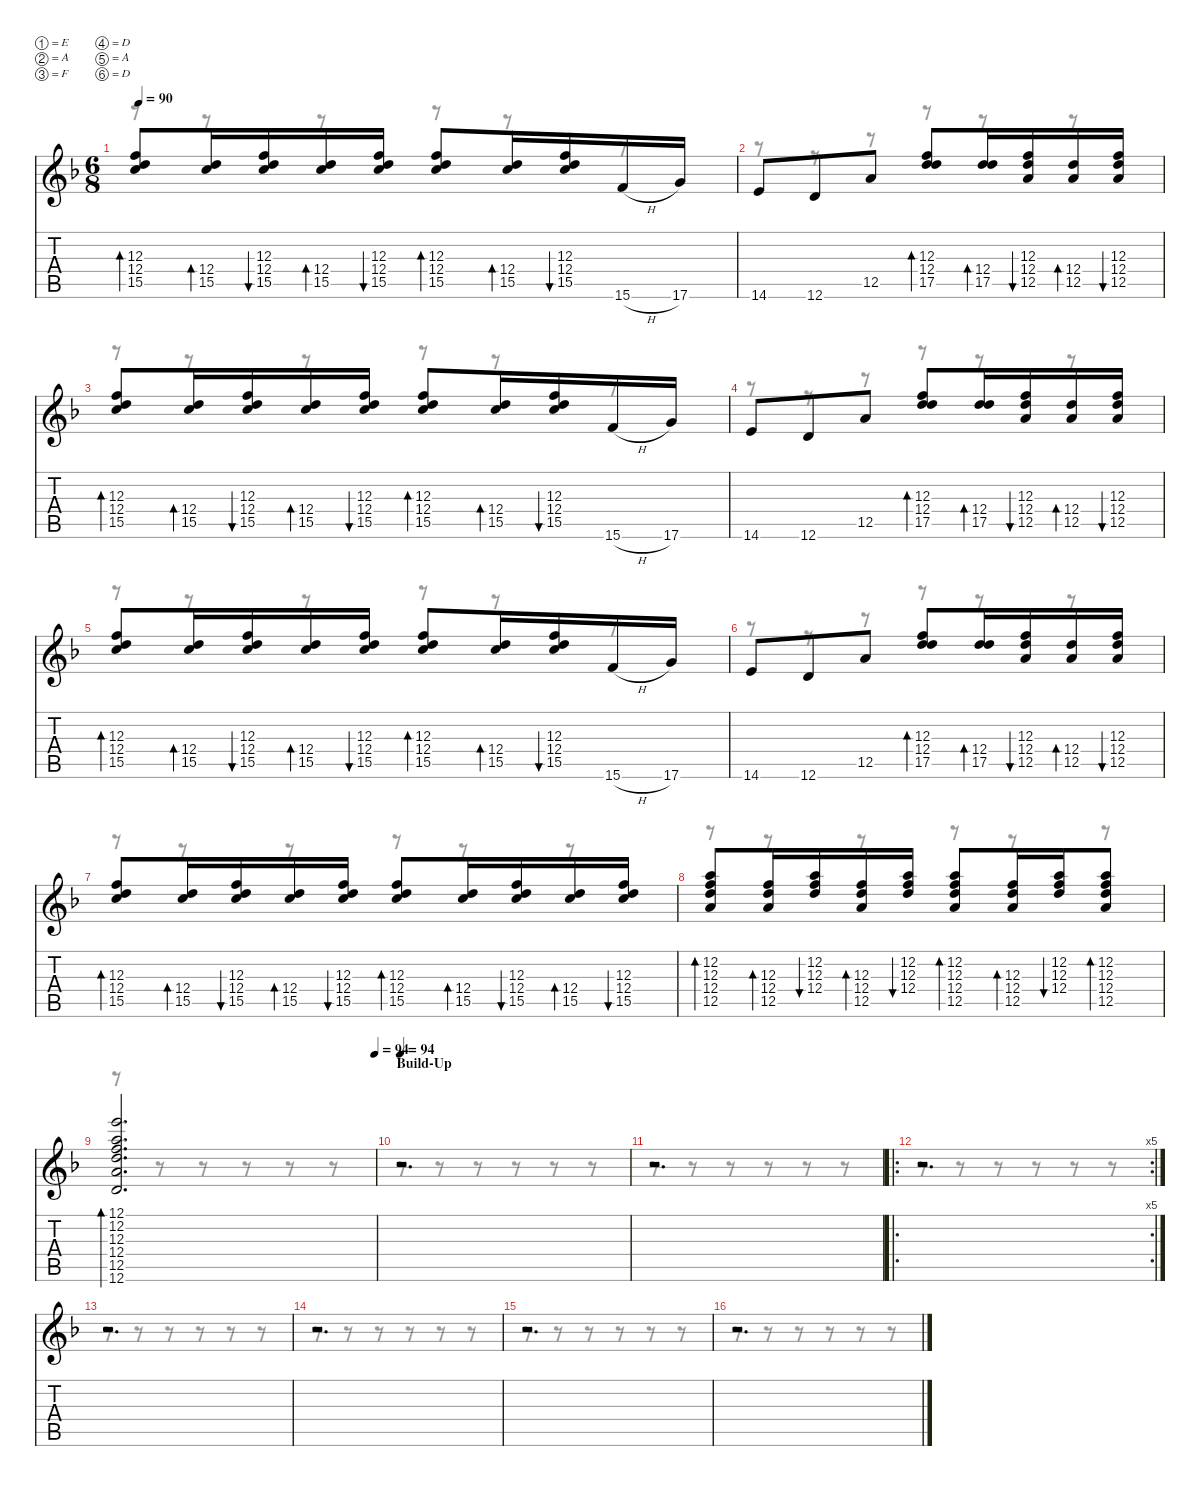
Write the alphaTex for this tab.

\defaultSystemsLayout 4
\hideDynamics
\bracketExtendMode nobrackets
\singleTrackTrackNamePolicy hidden
\multiTrackTrackNamePolicy hidden
\otherSystemsTrackNameOrientation horizontal
\track ("Twelve-String Effect" "s.guit.") {instrument acousticguitarsteel}
\staff {score tabs}
\tuning (E4 A3 F3 D3 A2 D2)
\voice
\ts (6 8)
\tempo 90
\clef g2
\ks dminor
(12.3{acc forcenatural} 12.4{acc forcenatural} 15.5{acc forcenatural}).8{bd 60 dy f} (12.4{acc forcenatural} 15.5{acc forcenatural}).16{bd 60} (12.3{acc forcenatural} 12.4{acc forcenatural} 15.5{acc forcenatural}).16{bu 60} (12.4{acc forcenatural} 15.5{acc forcenatural}).16{bd 60} (12.3{acc forcenatural} 12.4{acc forcenatural} 15.5{acc forcenatural}).16{bu 60} (12.3{acc forcenatural} 12.4{acc forcenatural} 15.5{acc forcenatural}).8{bd 60} (12.4{acc forcenatural} 15.5{acc forcenatural}).16{bd 60} (12.3{acc forcenatural} 12.4{acc forcenatural} 15.5{acc forcenatural}).16{bu 60} 15.6{h acc forcenatural}.16 17.6{acc forcenatural}.16{dy ff} |
14.6{acc forcenatural}.8{dy f} 12.6{acc forcenatural}.8 12.5{acc forcenatural}.8 (12.3{acc forcenatural} 12.4{acc forcenatural} 17.5{acc forcenatural}).8{bd 60} (12.4{acc forcenatural} 17.5{acc forcenatural}).16{bd 60} (12.3{acc forcenatural} 12.4{acc forcenatural} 12.5{acc forcenatural}).16{bu 60} (12.4{acc forcenatural} 12.5{acc forcenatural}).16{bd 60} (12.3{acc forcenatural} 12.4{acc forcenatural} 12.5{acc forcenatural}).16{bu 60} |
(12.3{acc forcenatural} 12.4{acc forcenatural} 15.5{acc forcenatural}).8{bd 60} (12.4{acc forcenatural} 15.5{acc forcenatural}).16{bd 60} (12.3{acc forcenatural} 12.4{acc forcenatural} 15.5{acc forcenatural}).16{bu 60} (12.4{acc forcenatural} 15.5{acc forcenatural}).16{bd 60} (12.3{acc forcenatural} 12.4{acc forcenatural} 15.5{acc forcenatural}).16{bu 60} (12.3{acc forcenatural} 12.4{acc forcenatural} 15.5{acc forcenatural}).8{bd 60} (12.4{acc forcenatural} 15.5{acc forcenatural}).16{bd 60} (12.3{acc forcenatural} 12.4{acc forcenatural} 15.5{acc forcenatural}).16{bu 60} 15.6{h acc forcenatural}.16 17.6{acc forcenatural}.16{dy ff} |
14.6{acc forcenatural}.8{dy f} 12.6{acc forcenatural}.8 12.5{acc forcenatural}.8 (12.3{acc forcenatural} 12.4{acc forcenatural} 17.5{acc forcenatural}).8{bd 60} (12.4{acc forcenatural} 17.5{acc forcenatural}).16{bd 60} (12.3{acc forcenatural} 12.4{acc forcenatural} 12.5{acc forcenatural}).16{bu 60} (12.4{acc forcenatural} 12.5{acc forcenatural}).16{bd 60} (12.3{acc forcenatural} 12.4{acc forcenatural} 12.5{acc forcenatural}).16{bu 60} |
(12.3{acc forcenatural} 12.4{acc forcenatural} 15.5{acc forcenatural}).8{bd 60} (12.4{acc forcenatural} 15.5{acc forcenatural}).16{bd 60} (12.3{acc forcenatural} 12.4{acc forcenatural} 15.5{acc forcenatural}).16{bu 60} (12.4{acc forcenatural} 15.5{acc forcenatural}).16{bd 60} (12.3{acc forcenatural} 12.4{acc forcenatural} 15.5{acc forcenatural}).16{bu 60} (12.3{acc forcenatural} 12.4{acc forcenatural} 15.5{acc forcenatural}).8{bd 60} (12.4{acc forcenatural} 15.5{acc forcenatural}).16{bd 60} (12.3{acc forcenatural} 12.4{acc forcenatural} 15.5{acc forcenatural}).16{bu 60} 15.6{h acc forcenatural}.16 17.6{acc forcenatural}.16{dy ff} |
14.6{acc forcenatural}.8{dy f} 12.6{acc forcenatural}.8 12.5{acc forcenatural}.8 (12.3{acc forcenatural} 12.4{acc forcenatural} 17.5{acc forcenatural}).8{bd 60} (12.4{acc forcenatural} 17.5{acc forcenatural}).16{bd 60} (12.3{acc forcenatural} 12.4{acc forcenatural} 12.5{acc forcenatural}).16{bu 60} (12.4{acc forcenatural} 12.5{acc forcenatural}).16{bd 60} (12.3{acc forcenatural} 12.4{acc forcenatural} 12.5{acc forcenatural}).16{bu 60} |
(12.3{acc forcenatural} 12.4{acc forcenatural} 15.5{acc forcenatural}).8{bd 60} (12.4{acc forcenatural} 15.5{acc forcenatural}).16{bd 60} (12.3{acc forcenatural} 12.4{acc forcenatural} 15.5{acc forcenatural}).16{bu 60} (12.4{acc forcenatural} 15.5{acc forcenatural}).16{bd 60} (12.3{acc forcenatural} 12.4{acc forcenatural} 15.5{acc forcenatural}).16{bu 60} (12.3{acc forcenatural} 12.4{acc forcenatural} 15.5{acc forcenatural}).8{bd 60} (12.4{acc forcenatural} 15.5{acc forcenatural}).16{bd 60} (12.3{acc forcenatural} 12.4{acc forcenatural} 15.5{acc forcenatural}).16{bu 60} (12.4{acc forcenatural} 15.5{acc forcenatural}).16{bd 60} (12.3{acc forcenatural} 12.4{acc forcenatural} 15.5{acc forcenatural}).16{bu 60} |
(12.2{acc forcenatural} 12.3{acc forcenatural} 12.4{acc forcenatural} 12.5{acc forcenatural}).8{bd 30} (12.3{acc forcenatural} 12.4{acc forcenatural} 12.5{acc forcenatural}).16{bd 30} (12.2{acc forcenatural} 12.3{acc forcenatural} 12.4{acc forcenatural}).16{bu 30} (12.3{acc forcenatural} 12.4{acc forcenatural} 12.5{acc forcenatural}).16{bd 30} (12.2{acc forcenatural} 12.3{acc forcenatural} 12.4{acc forcenatural}).16{bu 30} (12.2{acc forcenatural} 12.3{acc forcenatural} 12.4{acc forcenatural} 12.5{acc forcenatural}).8{bd 30} (12.3{acc forcenatural} 12.4{acc forcenatural} 12.5{acc forcenatural}).16{bd 30} (12.2{acc forcenatural} 12.3{acc forcenatural} 12.4{acc forcenatural}).16{bu 30} (12.2{acc forcenatural} 12.3{acc forcenatural} 12.4{acc forcenatural} 12.5{acc forcenatural}).8{bd 30} |
\tempo (94 1)
(12.1{acc forcenatural} 12.2{acc forcenatural} 12.3{acc forcenatural} 12.4{acc forcenatural} 12.5{acc forcenatural} 12.6{acc forcenatural}).2{d bd 120 dy mp} |
\section ("" "Build-Up")
\tempo 94
r.2{d} |
r.2{d} |
\ro
\rc 5
r.2{d} |
r.2{d} |
r.2{d} |
r.2{d} |
r.2{d}
\voice
\clef g2
\ottava regular
\simile none
\ks dminor
r.8{dy mf} r.8 r.8 r.8 r.8 r.8 |
r.8 r.8 r.8 r.8 r.8 r.8 |
r.8 r.8 r.8 r.8 r.8 r.8 |
r.8 r.8 r.8 r.8 r.8 r.8 |
r.8 r.8 r.8 r.8 r.8 r.8 |
r.8 r.8 r.8 r.8 r.8 r.8 |
r.8 r.8 r.8 r.8 r.8 r.8 |
r.8 r.8 r.8 r.8 r.8 r.8 |
r.8 r.8 r.8 r.8 r.8 r.8 |
r.8 r.8 r.8 r.8 r.8 r.8 |
r.8 r.8 r.8 r.8 r.8 r.8 |
r.8 r.8 r.8 r.8 r.8 r.8 |
r.8 r.8 r.8 r.8 r.8 r.8 |
r.8 r.8 r.8 r.8 r.8 r.8 |
r.8 r.8 r.8 r.8 r.8 r.8 |
r.8 r.8 r.8 r.8 r.8 r.8
